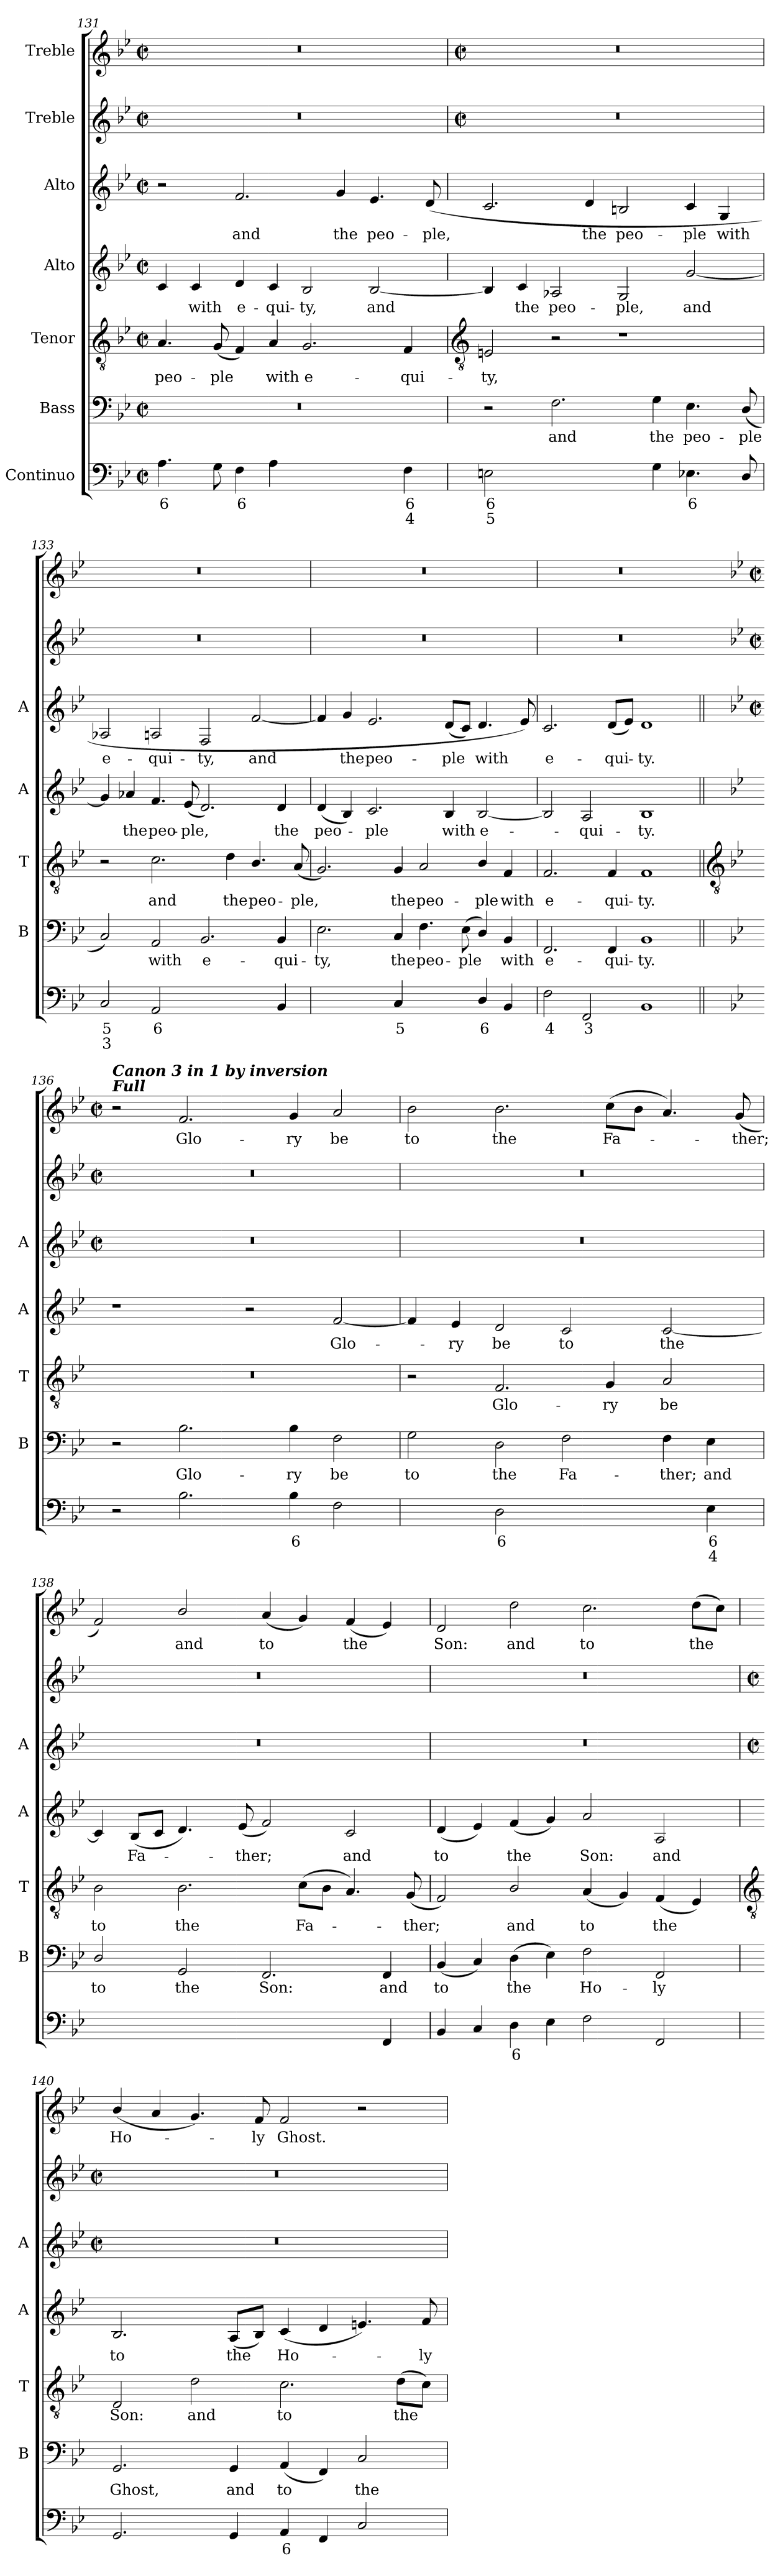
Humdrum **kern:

**kern	**text	**text	**kern	**text	**kern	**text	**kern	**text	**kern	**text	**kern	**kern	**text
*part7	*part7	*part7	*part6	*part6	*part5	*part5	*part4	*part4	*part3	*part3	*part2	*part1	*part1
*staff7	*staff7	*staff7	*staff6	*staff6	*staff5	*staff5	*staff4	*staff4	*staff3	*staff3	*staff2	*staff1	*staff1
*I"Continuo	*	*	*I"Bass	*	*I"Tenor	*	*I"Alto	*	*I"Alto	*	*I"Treble	*I"Treble	*
*	*	*	*I'B	*	*I'T	*	*I'A	*	*I'A	*	*	*	*
*clefF4	*	*	*clefF4	*	*clefGv2	*	*clefG2	*	*clefG2	*	*clefG2	*clefG2	*
*k[b-e-]	*	*	*k[b-e-]	*	*k[b-e-]	*	*k[b-e-]	*	*k[b-e-]	*	*k[b-e-]	*k[b-e-]	*
*B-:	*	*	*B-:	*	*B-:	*	*B-:	*	*B-:	*	*B-:	*B-:	*
*M4/2	*	*	*M4/2	*	*M4/2	*	*M4/2	*	*M4/2	*	*M4/2	*M4/2	*
*met(c|)	*	*	*met(c|)	*	*met(c|)	*	*met(c|)	*	*met(c|)	*	*met(c|)	*met(c|)	*
=131	=131	=131	=131	=131	=131	=131	=131	=131	=131	=131	=131	=131	=131
!	!LO:LY:b	!	!	!	!	!LO:LY:b	!	!	!	!	!	!	!
4.A	6	.	0r	.	4.A	peo-	4c	.	2r	.	0r	0r	.
!	!	!	!	!	!	!	!	!LO:LY:b	!	!	!	!	!
.	.	.	.	.	.	.	4c	with	.	.	.	.	.
!	!	!	!	!	!	!LO:LY:b	!	!	!	!	!	!	!
8G	.	.	.	.	(<8G	-ple	.	.	.	.	.	.	.
!	!LO:LY:b	!	!	!	!	!	!	!LO:LY:b	!	!LO:LY:b	!	!	!
4F	6	.	.	.	4F)	.	4d	e-	2.f	and	.	.	.
!	!	!	!	!	!	!LO:LY:b	!	!LO:LY:b	!	!	!	!	!
4A	.	.	.	.	4A	with	4c	-qui-	.	.	.	.	.
!	!LO:LY:b	!	!	!	!	!LO:LY:b	!	!LO:LY:b	!	!	!	!	!
[2Gyy	7	.	.	.	2.G	e-	2B-	-ty,	.	.	.	.	.
!	!	!	!	!	!	!	!	!	!	!LO:LY:b	!	!	!
.	.	.	.	.	.	.	.	.	4g	the	.	.	.
!	!LO:LY:b	!	!	!	!	!	!	!LO:LY:b	!	!LO:LY:b	!	!	!
4Gyy]	6	.	.	.	.	.	[2B-	and	4.e-	peo-	.	.	.
!	!LO:LY:b	!LO:LY:b	!	!	!	!LO:LY:b	!	!	!	!	!	!	!
4F	6	4	.	.	4F	-qui-	.	.	.	.	.	.	.
!	!	!	!	!	!	!	!	!	!	!LO:LY:b	!	!	!
.	.	.	.	.	.	.	.	.	(<8d	-ple,	.	.	.
!!LO:LB:g=z
=132	=132	=132	=132	=132	=132	=132	=132	=132	=132	=132	=132	=132	=132
*	*	*	*	*	*clefGv2	*	*	*	*	*	*	*	*
*	*	*	*	*	*	*	*	*	*	*	*M4/2	*M4/2	*
*	*	*	*	*	*	*	*	*	*	*	*met(c|)	*met(c|)	*
!	!LO:LY:b	!LO:LY:b	!	!	!	!LO:LY:b	!	!	!	!	!	!	!
2En	6	5	2r	.	2En	-ty,	4B-]	.	2.c	.	0r	0r	.
!	!	!	!	!	!	!	!	!LO:LY:b	!	!	!	!	!
.	.	.	.	.	.	.	4c	the	.	.	.	.	.
!	!LO:LY:b	!	!	!LO:LY:b	!	!	!	!LO:LY:b	!	!	!	!	!
[2Fyy	3	.	2.F	and	2r	.	2A-X	peo-	.	.	.	.	.
!	!	!	!	!	!	!	!	!	!	!LO:LY:b	!	!	!
.	.	.	.	.	.	.	.	.	4d	the	.	.	.
!	!LO:LY:b	!LO:LY:b	!	!	!	!	!	!LO:LY:b	!	!LO:LY:b	!	!	!
4Fyy]	4	9	.	.	1r	.	2G	-ple,	2Bn	peo-	.	.	.
!	!	!	!	!LO:LY:b	!	!	!	!	!	!	!	!	!
4G	.	.	4G	the	.	.	.	.	.	.	.	.	.
!	!LO:LY:b	!	!	!LO:LY:b	!	!	!	!LO:LY:b	!	!LO:LY:b	!	!	!
4.E-X	6	.	4.E-	peo-	.	.	[2g	and	4c	-ple	.	.	.
!	!	!	!	!	!	!	!	!	!	!LO:LY:b	!	!	!
.	.	.	.	.	.	.	.	.	4G	with	.	.	.
!	!	!	!	!LO:LY:b	!	!	!	!	!	!	!	!	!
8D/	.	.	(<8D/	-ple	.	.	.	.	.	.	.	.	.
=133	=133	=133	=133	=133	=133	=133	=133	=133	=133	=133	=133	=133	=133
!	!LO:LY:b	!LO:LY:b	!	!	!	!	!	!	!	!LO:LY:b	!	!	!
2C	5	3	2C)	.	2r	.	4g]	.	2A-X	e-	0r	0r	.
!	!	!	!	!	!	!	!	!LO:LY:b	!	!	!	!	!
.	.	.	.	.	.	.	4a-X	the	.	.	.	.	.
!	!LO:LY:b	!	!	!LO:LY:b	!	!LO:LY:b	!	!LO:LY:b	!	!LO:LY:b	!	!	!
2AA	6	.	2AA	with	2.c	and	4.f	peo-	2An	-qui-	.	.	.
!	!	!	!	!	!	!	!	!LO:LY:b	!	!	!	!	!
.	.	.	.	.	.	.	(<8e-	-ple,	.	.	.	.	.
!	!LO:LY:b	!	!	!LO:LY:b	!	!	!	!	!	!LO:LY:b	!	!	!
[2BB-yy	9	.	2.BB-	e-	.	.	2.d)	.	2F	-ty,	.	.	.
!	!	!	!	!	!	!LO:LY:b	!	!	!	!	!	!	!
.	.	.	.	.	4d	the	.	.	.	.	.	.	.
!	!LO:LY:b	!	!	!	!	!LO:LY:b	!	!	!	!LO:LY:b	!	!	!
4BB-yy]	8	.	.	.	4.B-/	peo-	.	.	[2f	and	.	.	.
!	!	!	!	!LO:LY:b	!	!	!	!LO:LY:b	!	!	!	!	!
4BB-	.	.	4BB-	-qui-	.	.	4d	the	.	.	.	.	.
!	!	!	!	!	!	!LO:LY:b	!	!	!	!	!	!	!
.	.	.	.	.	(<8A	-ple,	.	.	.	.	.	.	.
=134	=134	=134	=134	=134	=134	=134	=134	=134	=134	=134	=134	=134	=134
!	!LO:LY:b	!LO:LY:b	!	!LO:LY:b	!	!	!	!LO:LY:b	!	!	!	!	!
[2E-yy	9	7	2.E-	-ty,	2.G)	.	(<4d	peo-	4f]	.	0r	0r	.
!	!	!	!	!	!	!	!	!	!	!LO:LY:b	!	!	!
.	.	.	.	.	.	.	4B-)	.	4g	the	.	.	.
!	!LO:LY:b	!LO:LY:b	!	!	!	!	!	!LO:LY:b	!	!LO:LY:b	!	!	!
4E-yy]	5	6	.	.	.	.	2.c	ple	2.e-	peo-	.	.	.
!	!LO:LY:b	!	!	!LO:LY:b	!	!LO:LY:b	!	!	!	!	!	!	!
4C	5	.	4C	the	4G	the	.	.	.	.	.	.	.
!	!LO:LY:b	!	!	!LO:LY:b	!	!LO:LY:b	!	!	!	!	!	!	!
[4Fyy	7	.	4.F	peo-	2A	peo-	.	.	.	.	.	.	.
!	!LO:LY:b	!	!	!	!	!	!	!LO:LY:b	!	!LO:LY:b	!	!	!
8F\Lyy]	5	.	.	.	.	.	4B-	with	(<8dL	-ple	.	.	.
!	!	!	!	!LO:LY:b	!	!	!	!	!	!	!	!	!
8E-\J	.	.	(<8E-	-ple	.	.	.	.	8cJ)	.	.	.	.
!	!LO:LY:b	!	!	!	!	!LO:LY:b	!	!LO:LY:b	!	!LO:LY:b	!	!	!
4D/	6	.	4D/)	.	4B-/	-ple	[2B-	e-	4.d	with	.	.	.
!	!	!	!	!LO:LY:b	!	!LO:LY:b	!	!	!	!	!	!	!
4BB-	.	.	4BB-	with	4F	with	.	.	.	.	.	.	.
.	.	.	.	.	.	.	.	.	8e-)	.	.	.	.
=135	=135	=135	=135	=135	=135	=135	=135	=135	=135	=135	=135	=135	=135
!	!LO:LY:b	!	!	!LO:LY:b	!	!LO:LY:b	!	!	!	!LO:LY:b	!	!	!
2F	4	.	2.FF	e-	2.F	e-	2B-]	.	2.c	e-	0r	0r	.
!	!LO:LY:b	!	!	!	!	!	!	!LO:LY:b	!	!	!	!	!
2FF	3	.	.	.	.	.	2A	qui-	.	.	.	.	.
!	!	!	!	!LO:LY:b	!	!LO:LY:b	!	!	!	!LO:LY:b	!	!	!
.	.	.	4FF	-qui-	4F	-qui-	.	.	(<8dL	-qui-	.	.	.
.	.	.	.	.	.	.	.	.	8e-J)	.	.	.	.
!	!	!	!	!LO:LY:b	!	!LO:LY:b	!	!LO:LY:b	!	!LO:LY:b	!	!	!
1BB-	.	.	1BB-	-ty.	1F	-ty.	1B-	-ty.	1d	ty.	.	.	.
!!LO:LB:g=z
=136||	=136	=136	=136||	=136	=136||	=136	=136||	=136	=136||	=136	=136	=136	=136
*	*	*	*	*	*clefGv2	*	*	*	*	*	*	*	*
*	*	*	*	*	*	*	*	*	*	*	*	*k[b-e-]	*
*	*	*	*	*	*	*	*	*	*	*	*	*B-:	*
*	*	*	*	*	*	*	*	*	*M4/2	*	*M4/2	*M4/2	*
*	*	*	*	*	*	*	*	*	*met(c|)	*	*met(c|)	*met(c|)	*
!	!	!	!	!	!	!	!	!	!	!	!	!LO:TX:a:Bi:t=Full	!
!	!	!	!	!	!	!	!	!	!	!	!	!LO:TX:a:Bi:t=Canon 3 in 1 by inversion	!
2r	.	.	2r	.	0r	.	1r	.	0r	.	0r	2r	.
!	!	!	!	!LO:LY:b	!	!	!	!	!	!	!	!	!LO:LY:b
2.B-	.	.	2.B-	Glo-	.	.	.	.	.	.	.	2.f	Glo-
.	.	.	.	.	.	.	2r	.	.	.	.	.	.
!	!LO:LY:b	!	!	!LO:LY:b	!	!	!	!	!	!	!	!	!LO:LY:b
4B-	6	.	4B-	-ry	.	.	.	.	.	.	.	4g	-ry
!	!	!	!	!LO:LY:b	!	!	!	!LO:LY:b	!	!	!	!	!LO:LY:b
2F	.	.	2F	be	.	.	[2f	Glo-	.	.	.	2a	be
=137	=137	=137	=137	=137	=137	=137	=137	=137	=137	=137	=137	=137	=137
!	!LO:LY:b	!	!	!LO:LY:b	!	!	!	!	!	!	!	!	!LO:LY:b
[4Gyy	7	.	2G	to	2r	.	4f]	.	0r	.	0r	2b-	to
!	!LO:LY:b	!	!	!	!	!	!	!LO:LY:b	!	!	!	!	!
4Gyy]	6	.	.	.	.	.	4e-	-ry	.	.	.	.	.
!	!LO:LY:b	!	!	!LO:LY:b	!	!LO:LY:b	!	!LO:LY:b	!	!	!	!	!LO:LY:b
2D	6	.	2D	the	2.F	Glo-	2d	be	.	.	.	2.b-	the
!	!LO:LY:b	!	!	!LO:LY:b	!	!	!	!LO:LY:b	!	!	!	!	!
[2Fyy	4	.	2F	Fa-	.	.	2c	to	.	.	.	.	.
!	!	!	!	!	!	!LO:LY:b	!	!	!	!	!	!	!LO:LY:b
.	.	.	.	.	4G	-ry	.	.	.	.	.	(>8ccL	Fa-
.	.	.	.	.	.	.	.	.	.	.	.	8b-J	.
!	!LO:LY:b	!	!	!LO:LY:b	!	!LO:LY:b	!	!LO:LY:b	!	!	!	!	!
4Fyy]	3	.	4F	-ther;	2A	be	[2c	the	.	.	.	4.a)	.
!	!LO:LY:b	!LO:LY:b	!	!LO:LY:b	!	!	!	!	!	!	!	!	!
4E-	6	4	4E-	and	.	.	.	.	.	.	.	.	.
!	!	!	!	!	!	!	!	!	!	!	!	!	!LO:LY:b
.	.	.	.	.	.	.	.	.	.	.	.	(<8g	ther;
=138	=138	=138	=138	=138	=138	=138	=138	=138	=138	=138	=138	=138	=138
!	!LO:LY:b	!LO:LY:b	!	!LO:LY:b	!	!LO:LY:b	!	!	!	!	!	!	!
[4D/yy	7	6	2D/	to	2B-	to	4c]	.	0r	.	0r	2f)	.
!	!LO:LY:b	!	!	!	!	!	!	!LO:LY:b	!	!	!	!	!
4Dyy]	6	.	.	.	.	.	(<8B-L	Fa-	.	.	.	.	.
.	.	.	.	.	.	.	8cJ	.	.	.	.	.	.
!	!LO:LY:b	!	!	!LO:LY:b	!	!LO:LY:b	!	!	!	!	!	!	!LO:LY:b
[4GGyy	5	.	2GG	the	2.B-	the	4.d)	.	.	.	.	2b-/	and
!	!LO:LY:b	!	!	!	!	!	!	!	!	!	!	!	!
4GGyy]	6	.	.	.	.	.	.	.	.	.	.	.	.
!	!	!	!	!	!	!	!	!LO:LY:b	!	!	!	!	!
.	.	.	.	.	.	.	(<8e-	ther;	.	.	.	.	.
!	!LO:LY:b	!	!	!LO:LY:b	!	!	!	!	!	!	!	!	!LO:LY:b
[2FFyy	4	.	2.FF	Son:	.	.	2f)	.	.	.	.	(<4a	to
!	!	!	!	!	!	!LO:LY:b	!	!	!	!	!	!	!
.	.	.	.	.	(>8cL	Fa-	.	.	.	.	.	4g)	.
.	.	.	.	.	8B-J	.	.	.	.	.	.	.	.
!	!LO:LY:b	!	!	!	!	!	!	!LO:LY:b	!	!	!	!	!LO:LY:b
4FFyy]	3	.	.	.	4.A)	.	2c	and	.	.	.	(<4f	the
!	!	!	!	!LO:LY:b	!	!	!	!	!	!	!	!	!
4FF	.	.	4FF	and	.	.	.	.	.	.	.	4e-)	.
!	!	!	!	!	!	!LO:LY:b	!	!	!	!	!	!	!
.	.	.	.	.	(<8G	ther;	.	.	.	.	.	.	.
=139	=139	=139	=139	=139	=139	=139	=139	=139	=139	=139	=139	=139	=139
!	!	!	!	!LO:LY:b	!	!	!	!LO:LY:b	!	!	!	!	!LO:LY:b
4BB-	.	.	(<4BB-	to	2F)	.	(<4d	to	0r	.	0r	2d	Son:
4C	.	.	4C)	.	.	.	4e-)	.	.	.	.	.	.
!	!LO:LY:b	!	!	!LO:LY:b	!	!LO:LY:b	!	!LO:LY:b	!	!	!	!	!LO:LY:b
4D	6	.	(>4D	the	2B-/	and	(<4f	the	.	.	.	2dd	and
4E-	.	.	4E-)	.	.	.	4g)	.	.	.	.	.	.
!	!	!	!	!LO:LY:b	!	!LO:LY:b	!	!LO:LY:b	!	!	!	!	!LO:LY:b
2F	.	.	2F	Ho-	(<4A	to	2a	Son:	.	.	.	2.cc	to
.	.	.	.	.	4G)	.	.	.	.	.	.	.	.
!	!	!	!	!LO:LY:b	!	!LO:LY:b	!	!LO:LY:b	!	!	!	!	!
2FF	.	.	2FF	-ly	(<4F	the	2A	and	.	.	.	.	.
!	!	!	!	!	!	!	!	!	!	!	!	!	!LO:LY:b
.	.	.	.	.	4E-)	.	.	.	.	.	.	(>8ddL	the
.	.	.	.	.	.	.	.	.	.	.	.	8ccJ)	.
!!LO:LB:g=z
=140	=140	=140	=140	=140	=140	=140	=140	=140	=140	=140	=140	=140	=140
*	*	*	*	*	*clefGv2	*	*	*	*	*	*	*	*
*	*	*	*	*	*	*	*	*	*M4/2	*	*M4/2	*	*
*	*	*	*	*	*	*	*	*	*met(c|)	*	*met(c|)	*	*
!	!	!	!	!LO:LY:b	!	!LO:LY:b	!	!LO:LY:b	!	!	!	!	!LO:LY:b
2.GG	.	.	2.GG	Ghost,	2D	Son:	2.B-	to	0r	.	0r	(<4b-/	Ho-
.	.	.	.	.	.	.	.	.	.	.	.	4a	.
!	!	!	!	!	!	!LO:LY:b	!	!	!	!	!	!	!
.	.	.	.	.	2d	and	.	.	.	.	.	4.g)	.
!	!	!	!	!LO:LY:b	!	!	!	!LO:LY:b	!	!	!	!	!
4GG	.	.	4GG	and	.	.	(<8AL	the	.	.	.	.	.
!	!	!	!	!	!	!	!	!	!	!	!	!	!LO:LY:b
.	.	.	.	.	.	.	8B-J)	.	.	.	.	8f	ly
!	!LO:LY:b	!	!	!LO:LY:b	!	!LO:LY:b	!	!LO:LY:b	!	!	!	!	!LO:LY:b
4AA	6	.	(<4AA	to	2.c	to	(<4c	Ho-	.	.	.	2f	Ghost.
4FF	.	.	4FF)	.	.	.	4d	.	.	.	.	.	.
!	!	!	!	!LO:LY:b	!	!	!	!	!	!	!	!	!
2C	.	.	2C	the	.	.	4.en)	.	.	.	.	2r	.
!	!	!	!	!	!	!LO:LY:b	!	!	!	!	!	!	!
.	.	.	.	.	(>8dL	the	.	.	.	.	.	.	.
!	!	!	!	!	!	!	!	!LO:LY:b	!	!	!	!	!
.	.	.	.	.	8cJ)	.	8f	ly	.	.	.	.	.
=	=	=	=	=	=	=	=	=	=	=	=	=	=
*-	*-	*-	*-	*-	*-	*-	*-	*-	*-	*-	*-	*-	*-
